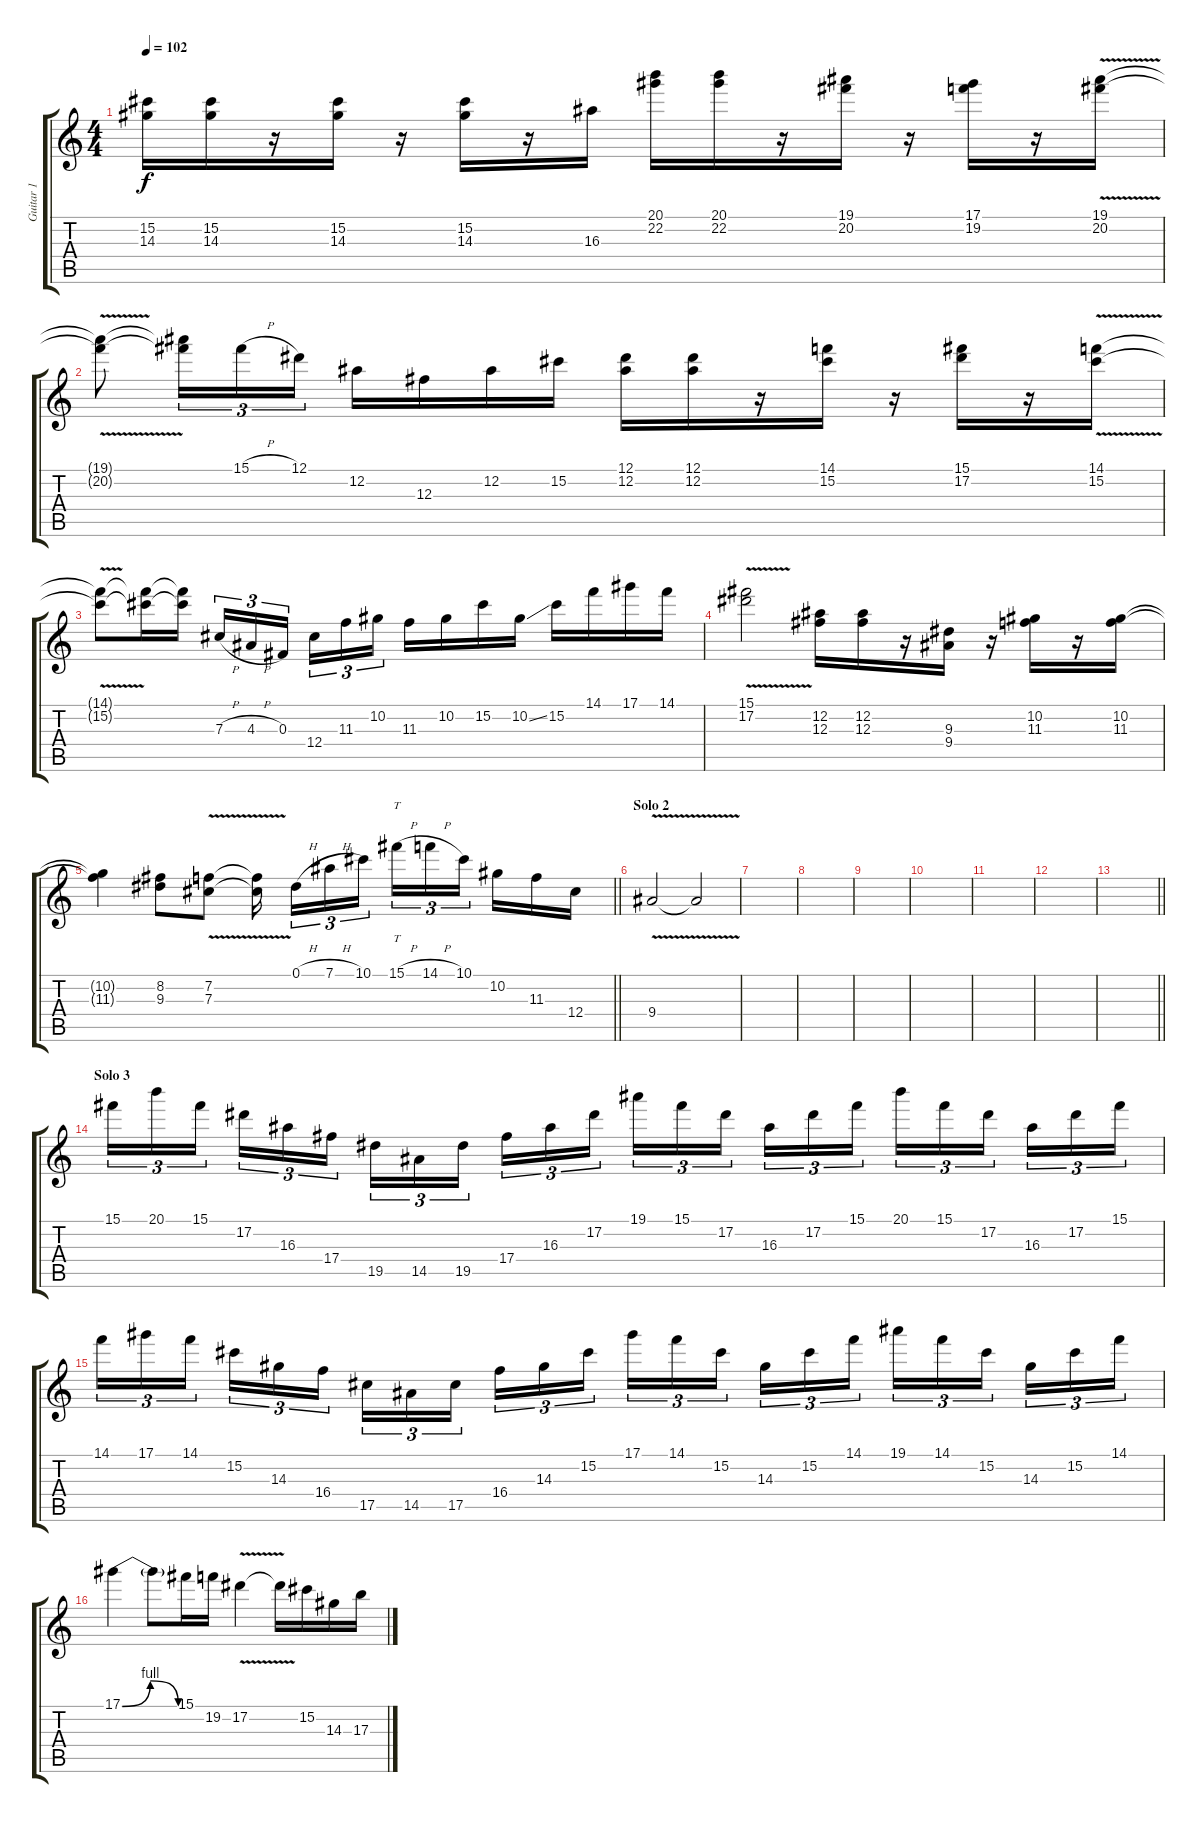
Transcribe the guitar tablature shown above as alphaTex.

\track ("Guitar 1" "Guitar 1") {instrument distortionguitar}
\staff {score tabs}
\tuning (Eb4 Bb3 Gb3 Db3 Ab2 Eb2) {hide}
\ts (4 4)
\tempo 102
\clef g2
\ks c
(15.2 14.3).16{dy f} (15.2 14.3).16 r.16 (15.2 14.3).16 r.16 (15.2 14.3).16 r.16 16.3.16 (20.1 22.2).16 (20.1 22.2).16 r.16 (19.1 20.2).16 r.16 (17.1 19.2).16 r.16 (19.1{v} 20.2{v}).16 |
(19.1{t} 20.2{t}).8 (19.1{t} 20.2{t}).16{tu (3 2)} 15.1{h}.16{tu (3 2)} 12.1.16{tu (3 2)} 12.2.16 12.3.16 12.2.16 15.2.16 (12.1 12.2).16 (12.1 12.2).16 r.16 (14.1 15.2).16 r.16 (15.1 17.2).16 r.16 (14.1{v} 15.2{v}).16 |
(14.1{t} 15.2{t}).8 (14.1{t} 15.2{t}).16 (14.1{t} 15.2{t}).16 7.3{h}.16{tu (3 2)} 4.3{h}.16{tu (3 2)} 0.3.16{tu (3 2)} 12.4.16{tu (3 2)} 11.3.16{tu (3 2)} 10.2.16{tu (3 2)} 11.3.16 10.2.16 15.2.16 10.2{ss}.16 15.2.16 14.1.16 17.1.16 14.1.16 |
(15.1{v} 17.2{v}).2 (12.2 12.3).16 (12.2 12.3).16 r.16 (9.3 9.4).16 r.16 (10.2 11.3).16 r.16 (10.2 11.3).16 |
\barLineRight lightlight
(10.2{t} 11.3{t}).4 (8.2 9.3).8 (7.2{v} 7.3).8 (7.2{t} 7.3{t}).16 0.1{h}.16{tu (3 2)} 7.1{h}.16{tu (3 2)} 10.1.16{tu (3 2)} 15.1{h}.16{tt tu (3 2)} 14.1{h}.16{tu (3 2)} 10.1.16{tu (3 2)} 10.2.16 11.3.16 12.4.16 |
\section ("" "Solo 2")
9.4{v}.2{volume 6} 9.4{t}.2 |
|
|
|
|
|
|
\barLineRight lightlight
|
\section ("" "Solo 3")
15.1.16{tu (3 2) volume 15} 20.1.16{tu (3 2)} 15.1.16{tu (3 2)} 17.2.16{tu (3 2)} 16.3.16{tu (3 2)} 17.4.16{tu (3 2)} 19.5.16{tu (3 2)} 14.5.16{tu (3 2)} 19.5.16{tu (3 2)} 17.4.16{tu (3 2)} 16.3.16{tu (3 2)} 17.2.16{tu (3 2)} 19.1.16{tu (3 2)} 15.1.16{tu (3 2)} 17.2.16{tu (3 2)} 16.3.16{tu (3 2)} 17.2.16{tu (3 2)} 15.1.16{tu (3 2)} 20.1.16{tu (3 2)} 15.1.16{tu (3 2)} 17.2.16{tu (3 2)} 16.3.16{tu (3 2)} 17.2.16{tu (3 2)} 15.1.16{tu (3 2)} |
14.1.16{tu (3 2)} 17.1.16{tu (3 2)} 14.1.16{tu (3 2)} 15.2.16{tu (3 2)} 14.3.16{tu (3 2)} 16.4.16{tu (3 2)} 17.5.16{tu (3 2)} 14.5.16{tu (3 2)} 17.5.16{tu (3 2)} 16.4.16{tu (3 2)} 14.3.16{tu (3 2)} 15.2.16{tu (3 2)} 17.1.16{tu (3 2)} 14.1.16{tu (3 2)} 15.2.16{tu (3 2)} 14.3.16{tu (3 2)} 15.2.16{tu (3 2)} 14.1.16{tu (3 2)} 19.1.16{tu (3 2)} 14.1.16{tu (3 2)} 15.2.16{tu (3 2)} 14.3.16{tu (3 2)} 15.2.16{tu (3 2)} 14.1.16{tu (3 2)} |
17.1{be (bendrelease 0 0 30 4 55 4 60 0)}.4 17.1{t}.8 15.1.16 19.2.16 17.2{v}.4 17.2{t}.16 15.2.16 14.3.16 17.3.16
